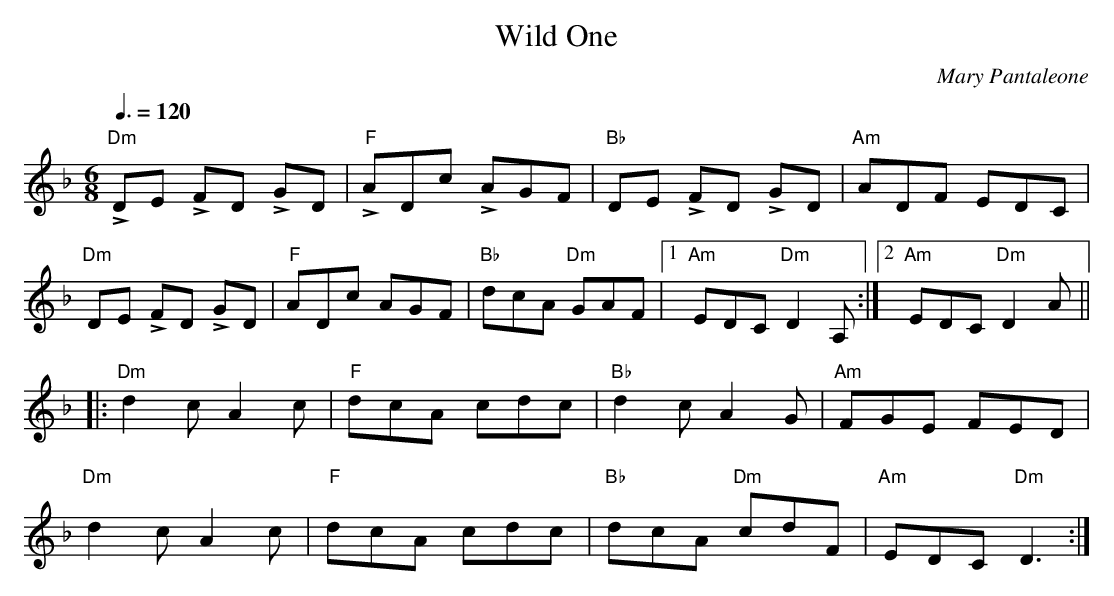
X:1
T:Wild One
M:6/8
Q:3/8=120
L:1/8
C:Mary Pantaleone
K:Dmin
"Dm"LDE LFD LGD|"F"LADc LAGF|"Bb"DE LFD LGD|"Am"ADF EDC |
"Dm"DE LFD LGD|"F"ADc AGF|"Bb"dcA "Dm"GAF|1 "Am"EDC "Dm"D2A,:|\
	[2 "Am"EDC "Dm"D2A ||
|: "Dm"d2c A2c|"F"dcA cdc|"Bb"d2c A2G|"Am"FGE FED |
"Dm"d2c A2c|"F"dcA cdc|"Bb"dcA "Dm"cdF| "Am"EDC "Dm"D3:|
